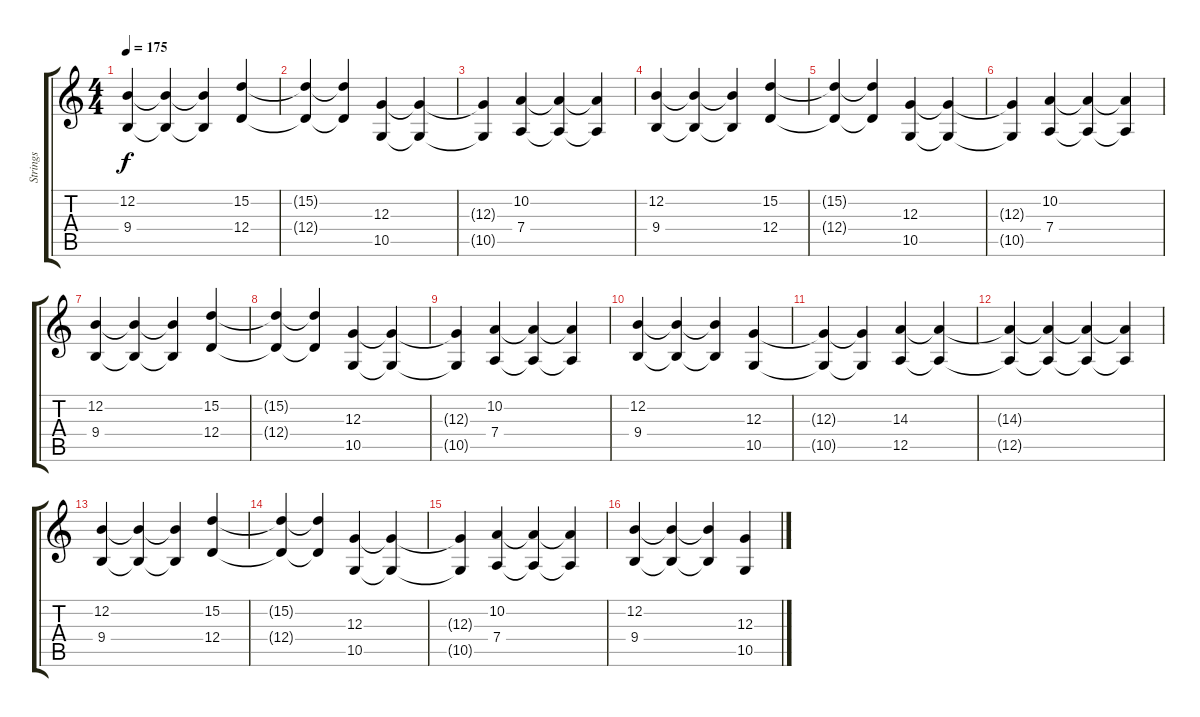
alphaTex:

\track ("Strings" "Strings") {instrument stringensemble2}
\staff {score tabs}
\tuning (E4 B3 G3 D3 A2 E2) {hide}
\ts (4 4)
\tempo 175
\clef g2
\ks c
(12.2 9.4).4{dy f instrument stringensemble2} (12.2{t} 9.4{t}).4 (12.2{t} 9.4{t}).4 (15.2 12.4).4 |
(15.2{t} 12.4{t}).4 (15.2{t} 12.4{t}).4 (12.3 10.5).4 (12.3{t} 10.5{t}).4 |
(12.3{t} 10.5{t}).4 (10.2 7.4).4 (10.2{t} 7.4{t}).4 (10.2{t} 7.4{t}).4 |
(12.2 9.4).4 (12.2{t} 9.4{t}).4 (12.2{t} 9.4{t}).4 (15.2 12.4).4 |
(15.2{t} 12.4{t}).4 (15.2{t} 12.4{t}).4 (12.3 10.5).4 (12.3{t} 10.5{t}).4 |
(12.3{t} 10.5{t}).4 (10.2 7.4).4 (10.2{t} 7.4{t}).4 (10.2{t} 7.4{t}).4 |
(12.2 9.4).4 (12.2{t} 9.4{t}).4 (12.2{t} 9.4{t}).4 (15.2 12.4).4 |
(15.2{t} 12.4{t}).4 (15.2{t} 12.4{t}).4 (12.3 10.5).4 (12.3{t} 10.5{t}).4 |
(12.3{t} 10.5{t}).4 (10.2 7.4).4 (10.2{t} 7.4{t}).4 (10.2{t} 7.4{t}).4 |
(12.2 9.4).4 (12.2{t} 9.4{t}).4 (12.2{t} 9.4{t}).4 (12.3 10.5).4 |
(12.3{t} 10.5{t}).4 (12.3{t} 10.5{t}).4 (14.3 12.5).4 (14.3{t} 12.5{t}).4 |
(14.3{t} 12.5{t}).4 (14.3{t} 12.5{t}).4 (14.3{t} 12.5{t}).4 (14.3{t} 12.5{t}).4 |
(12.2 9.4).4 (12.2{t} 9.4{t}).4 (12.2{t} 9.4{t}).4 (15.2 12.4).4 |
(15.2{t} 12.4{t}).4 (15.2{t} 12.4{t}).4 (12.3 10.5).4 (12.3{t} 10.5{t}).4 |
(12.3{t} 10.5{t}).4 (10.2 7.4).4 (10.2{t} 7.4{t}).4 (10.2{t} 7.4{t}).4 |
(12.2 9.4).4 (12.2{t} 9.4{t}).4 (12.2{t} 9.4{t}).4 (12.3 10.5).4
